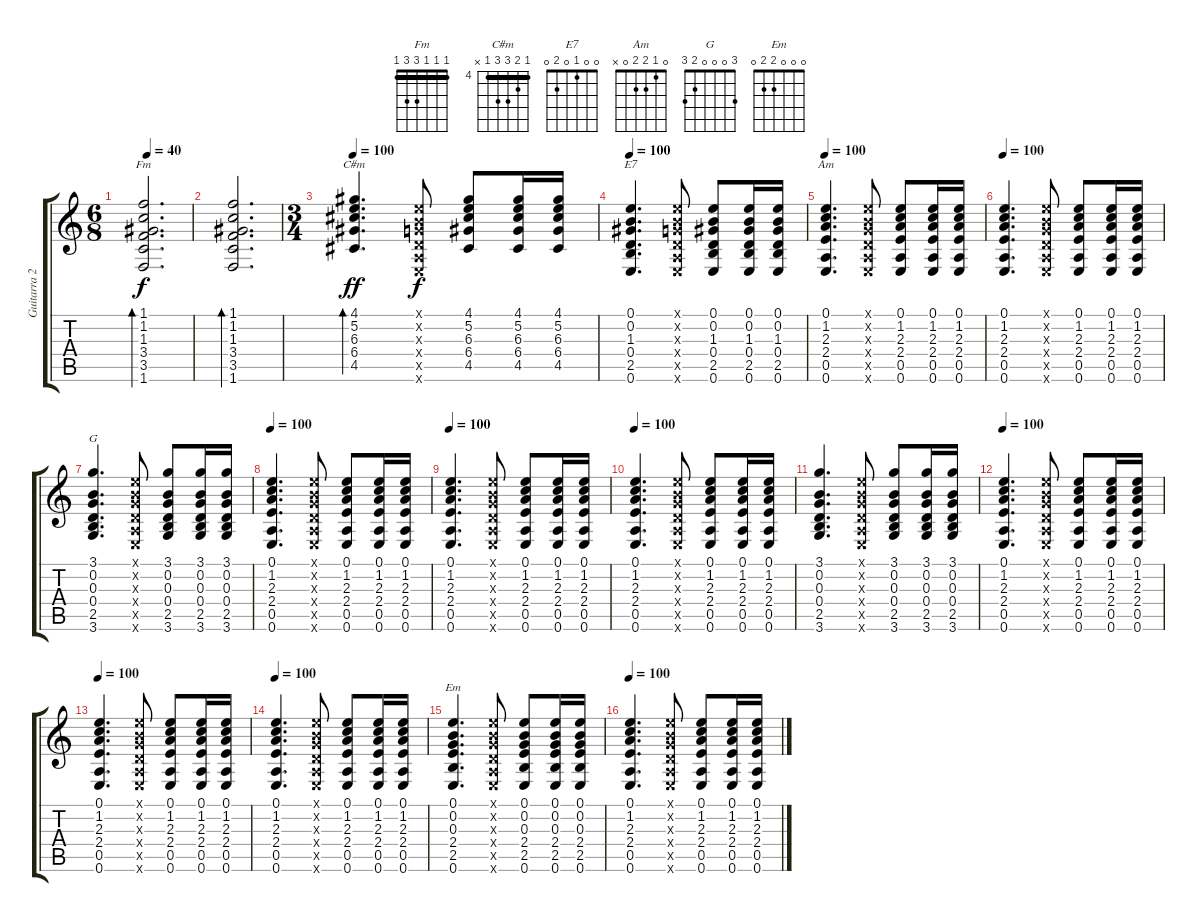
\track ("Guitarra 2" "Guitarra 2") {instrument acousticguitarnylon}
\staff {score tabs}
\tuning (E4 B3 G3 D3 A2 E2) {hide}
\chord ("Fm" 1 1 1 3 3 1) {barre 1}
\chord ("C#m" 4 5 6 6 4 x) {firstfret 4 barre 4}
\chord ("E7" 0 0 1 0 2 0)
\chord ("Am" 0 1 2 2 0 x)
\chord ("G" 3 0 0 0 2 3)
\chord ("Em" 0 0 0 2 2 0)
\ts (6 8)
\tempo 40
\clef g2
\ks c
(1.1 1.2 1.3 3.4 3.5 1.6).2{d bd 60 ch "Fm" dy f} |
(1.1 1.2 1.3 3.4 3.5 1.6).2{d bd 60} |
\ts (3 4)
\tempo 100
(4.1 5.2 6.3 6.4 4.5).4{d bd 60 ch "C#m" dy ff} (0.1{x} 0.2{x} 0.3{x} 0.4{x} 0.5{x} 0.6{x}).8{dy f} (4.1 5.2 6.3 6.4 4.5).8 (4.1 5.2 6.3 6.4 4.5).16 (4.1 5.2 6.3 6.4 4.5).16 |
\tempo 100
(0.1 0.2 1.3 0.4 2.5 0.6).4{d ch "E7"} (0.1{x} 0.2{x} 0.3{x} 0.4{x} 0.5{x} 0.6{x}).8 (0.1 0.2 1.3 0.4 2.5 0.6).8 (0.1 0.2 1.3 0.4 2.5 0.6).16 (0.1 0.2 1.3 0.4 2.5 0.6).16 |
\tempo 100
(0.1 1.2 2.3 2.4 0.5 0.6).4{d ch "Am"} (0.1{x} 0.2{x} 0.3{x} 0.4{x} 0.5{x} 0.6{x}).8 (0.1 1.2 2.3 2.4 0.5 0.6).8 (0.1 1.2 2.3 2.4 0.5 0.6).16 (0.1 1.2 2.3 2.4 0.5 0.6).16 |
\tempo 100
(0.1 1.2 2.3 2.4 0.5 0.6).4{d} (0.1{x} 0.2{x} 0.3{x} 0.4{x} 0.5{x} 0.6{x}).8 (0.1 1.2 2.3 2.4 0.5 0.6).8 (0.1 1.2 2.3 2.4 0.5 0.6).16 (0.1 1.2 2.3 2.4 0.5 0.6).16 |
(3.1 0.2 0.3 0.4 2.5 3.6).4{d ch "G"} (0.1{x} 0.2{x} 0.3{x} 0.4{x} 0.5{x} 0.6{x}).8 (3.1 0.2 0.3 0.4 2.5 3.6).8 (3.1 0.2 0.3 0.4 2.5 3.6).16 (3.1 0.2 0.3 0.4 2.5 3.6).16 |
\tempo 100
(0.1 1.2 2.3 2.4 0.5 0.6).4{d} (0.1{x} 0.2{x} 0.3{x} 0.4{x} 0.5{x} 0.6{x}).8 (0.1 1.2 2.3 2.4 0.5 0.6).8 (0.1 1.2 2.3 2.4 0.5 0.6).16 (0.1 1.2 2.3 2.4 0.5 0.6).16 |
\tempo 100
(0.1 1.2 2.3 2.4 0.5 0.6).4{d} (0.1{x} 0.2{x} 0.3{x} 0.4{x} 0.5{x} 0.6{x}).8 (0.1 1.2 2.3 2.4 0.5 0.6).8 (0.1 1.2 2.3 2.4 0.5 0.6).16 (0.1 1.2 2.3 2.4 0.5 0.6).16 |
\tempo 100
(0.1 1.2 2.3 2.4 0.5 0.6).4{d} (0.1{x} 0.2{x} 0.3{x} 0.4{x} 0.5{x} 0.6{x}).8 (0.1 1.2 2.3 2.4 0.5 0.6).8 (0.1 1.2 2.3 2.4 0.5 0.6).16 (0.1 1.2 2.3 2.4 0.5 0.6).16 |
(3.1 0.2 0.3 0.4 2.5 3.6).4{d} (0.1{x} 0.2{x} 0.3{x} 0.4{x} 0.5{x} 0.6{x}).8 (3.1 0.2 0.3 0.4 2.5 3.6).8 (3.1 0.2 0.3 0.4 2.5 3.6).16 (3.1 0.2 0.3 0.4 2.5 3.6).16 |
\tempo 100
(0.1 1.2 2.3 2.4 0.5 0.6).4{d} (0.1{x} 0.2{x} 0.3{x} 0.4{x} 0.5{x} 0.6{x}).8 (0.1 1.2 2.3 2.4 0.5 0.6).8 (0.1 1.2 2.3 2.4 0.5 0.6).16 (0.1 1.2 2.3 2.4 0.5 0.6).16 |
\tempo 100
(0.1 1.2 2.3 2.4 0.5 0.6).4{d} (0.1{x} 0.2{x} 0.3{x} 0.4{x} 0.5{x} 0.6{x}).8 (0.1 1.2 2.3 2.4 0.5 0.6).8 (0.1 1.2 2.3 2.4 0.5 0.6).16 (0.1 1.2 2.3 2.4 0.5 0.6).16 |
\tempo 100
(0.1 1.2 2.3 2.4 0.5 0.6).4{d} (0.1{x} 0.2{x} 0.3{x} 0.4{x} 0.5{x} 0.6{x}).8 (0.1 1.2 2.3 2.4 0.5 0.6).8 (0.1 1.2 2.3 2.4 0.5 0.6).16 (0.1 1.2 2.3 2.4 0.5 0.6).16 |
(0.1 0.2 0.3 2.4 2.5 0.6).4{d ch "Em"} (0.1{x} 0.2{x} 0.3{x} 0.4{x} 0.5{x} 0.6{x}).8 (0.1 0.2 0.3 2.4 2.5 0.6).8 (0.1 0.2 0.3 2.4 2.5 0.6).16 (0.1 0.2 0.3 2.4 2.5 0.6).16 |
\tempo 100
(0.1 1.2 2.3 2.4 0.5 0.6).4{d} (0.1{x} 0.2{x} 0.3{x} 0.4{x} 0.5{x} 0.6{x}).8 (0.1 1.2 2.3 2.4 0.5 0.6).8 (0.1 1.2 2.3 2.4 0.5 0.6).16 (0.1 1.2 2.3 2.4 0.5 0.6).16
